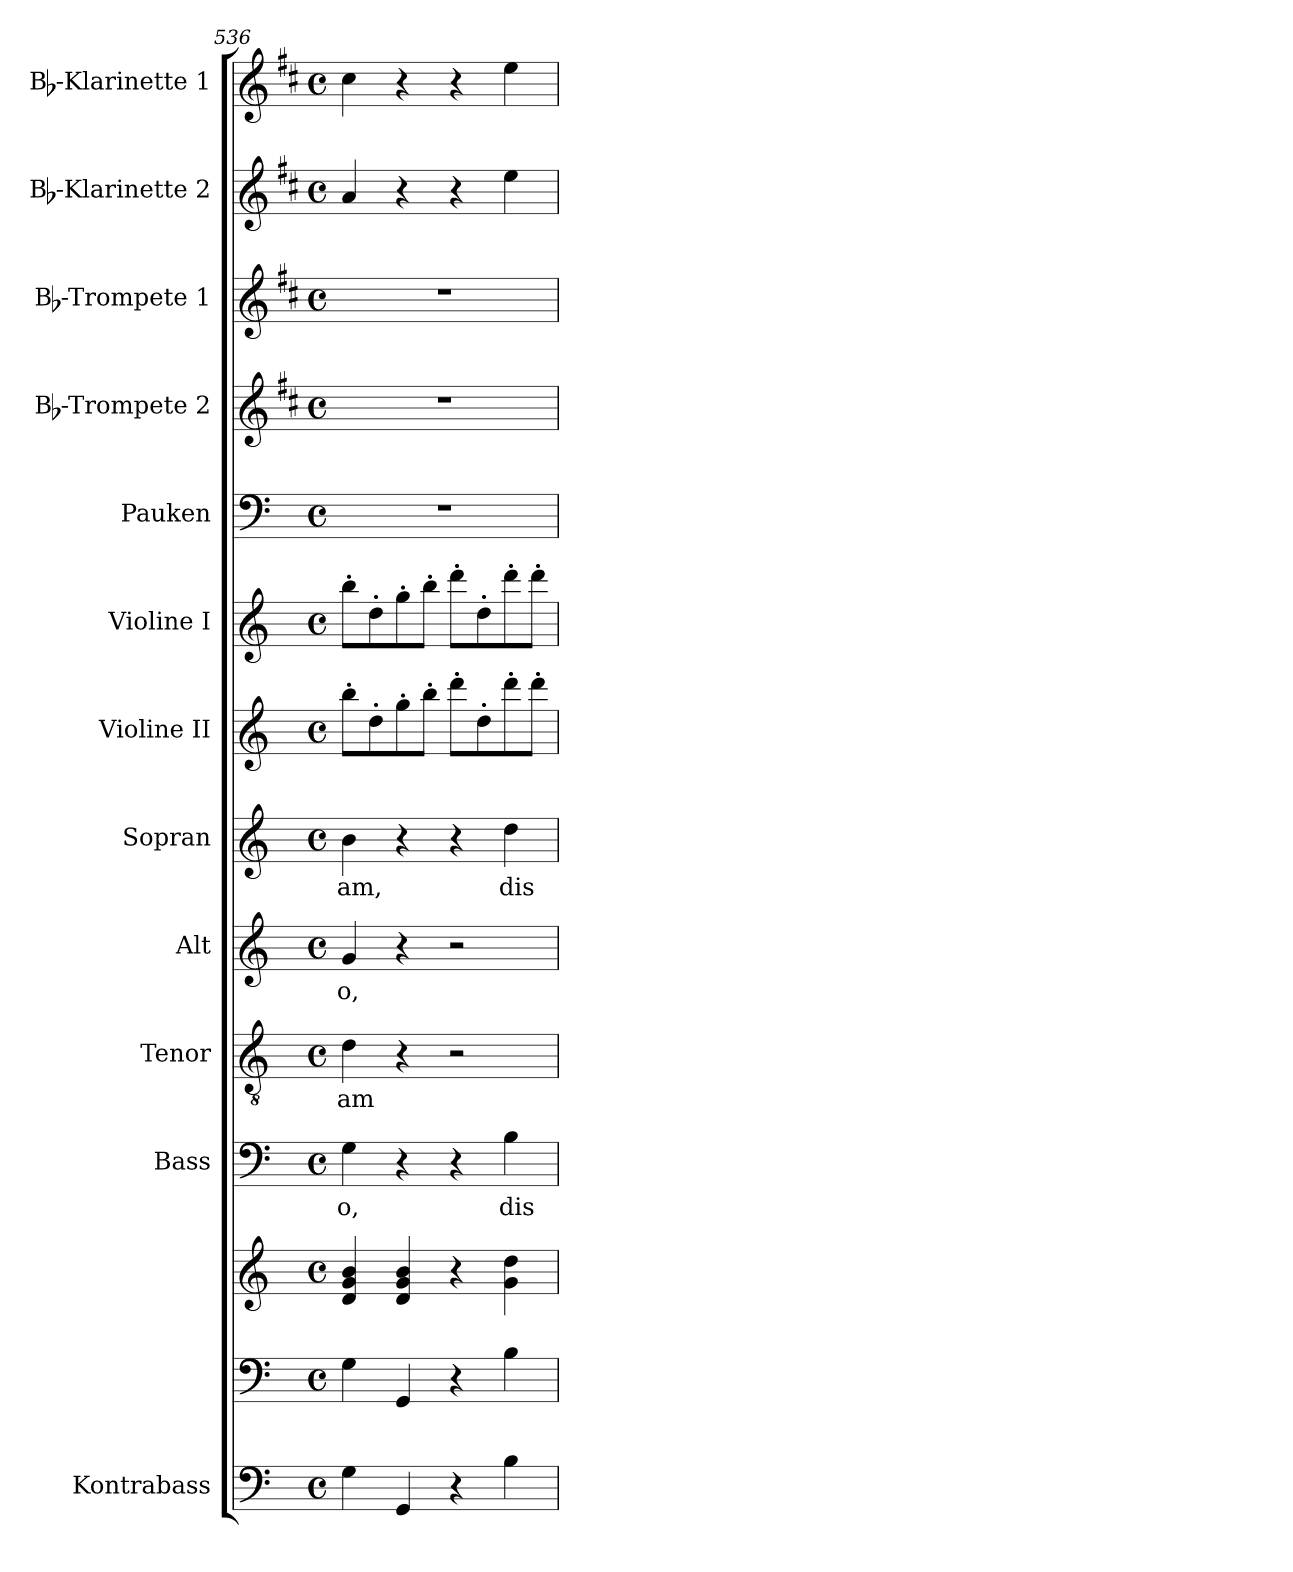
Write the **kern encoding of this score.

**kern	**kern	**kern	**kern	**text	**kern	**text	**kern	**text	**kern	**text	**kern	**kern	**kern	**kern	**kern	**kern	**kern
*part13	*part12	*part12	*part11	*part11	*part10	*part10	*part9	*part9	*part8	*part8	*part7	*part6	*part5	*part4	*part3	*part2	*part1
*staff14	*staff13	*staff12	*staff11	*staff11	*staff10	*staff10	*staff9	*staff9	*staff8	*staff8	*staff7	*staff6	*staff5	*staff4	*staff3	*staff2	*staff1
*I"Kontrabass	*	*	*I"Bass	*	*I"Tenor	*	*I"Alt	*	*I"Sopran	*	*I"Violine II	*I"Violine I	*I"Pauken	*I"Bb-Trompete 2	*I"Bb-Trompete 1	*I"Bb-Klarinette 2	*I"Bb-Klarinette 1
*I'Kb.	*	*	*I'B.	*	*I'T.	*	*I'A.	*	*I'S.	*	*I'Vl. II	*I'Vl. I	*I'Pk.	*I'Bb Trp. 2	*I'Bb Trp. 1	*I'Bb Kl. 2	*I'Bb Kl. 1
*clefF4	*clefF4	*clefG2	*clefF4	*	*clefGv2	*	*clefG2	*	*clefG2	*	*clefG2	*clefG2	*clefF4	*clefG2	*clefG2	*clefG2	*clefG2
*ITrd7c12	*	*	*	*	*	*	*	*	*	*	*	*	*	*ITrd1c2	*ITrd1c2	*ITrd1c2	*ITrd1c2
*k[]	*k[]	*k[]	*k[]	*	*k[]	*	*k[]	*	*k[]	*	*k[]	*k[]	*k[]	*k[]	*k[]	*k[]	*k[]
*C:	*C:	*C:	*C:	*	*C:	*	*C:	*	*C:	*	*C:	*C:	*C:	*C:	*C:	*C:	*C:
*M4/4	*M4/4	*M4/4	*M4/4	*	*M4/4	*	*M4/4	*	*M4/4	*	*M4/4	*M4/4	*M4/4	*M4/4	*M4/4	*M4/4	*M4/4
*met(c)	*met(c)	*met(c)	*met(c)	*	*met(c)	*	*met(c)	*	*met(c)	*	*met(c)	*met(c)	*met(c)	*met(c)	*met(c)	*met(c)	*met(c)
=536	=536	=536	=536	=536	=536	=536	=536	=536	=536	=536	=536	=536	=536	=536	=536	=536	=536
!	!	!	!	!LO:LY:b	!	!LO:LY:b	!	!LO:LY:b	!	!LO:LY:b	!	!	!	!	!	!	!
4GG\	4G\	4d/ 4g/ 4b/	4G\	-o,	4d\	-am	4g/	-o,	4b\	-am,	8bb'>\L	8bb'>\L	1r	1r	1r	4g/	4b\
.	.	.	.	.	.	.	.	.	.	.	8dd'>\	8dd'>\	.	.	.	.	.
4GGG/	4GG/	4d/ 4g/ 4b/	4r	.	4r	.	4r	.	4r	.	8gg'>\	8gg'>\	.	.	.	4r	4r
.	.	.	.	.	.	.	.	.	.	.	8bb'>\J	8bb'>\J	.	.	.	.	.
4r	4r	4r	4r	.	2r	.	2r	.	4r	.	8ddd'>\L	8ddd'>\L	.	.	.	4r	4r
.	.	.	.	.	.	.	.	.	.	.	8dd'>\	8dd'>\	.	.	.	.	.
!	!	!	!	!LO:LY:b	!	!	!	!	!	!LO:LY:b	!	!	!	!	!	!	!
4BB\	4B\	4g\ 4dd\	4B\	dis-	.	.	.	.	4dd\	dis-	8ddd'>\	8ddd'>\	.	.	.	4dd\	4dd\
.	.	.	.	.	.	.	.	.	.	.	8ddd'>\J	8ddd'>\J	.	.	.	.	.
=	=	=	=	=	=	=	=	=	=	=	=	=	=	=	=	=	=
*-	*-	*-	*-	*-	*-	*-	*-	*-	*-	*-	*-	*-	*-	*-	*-	*-	*-
